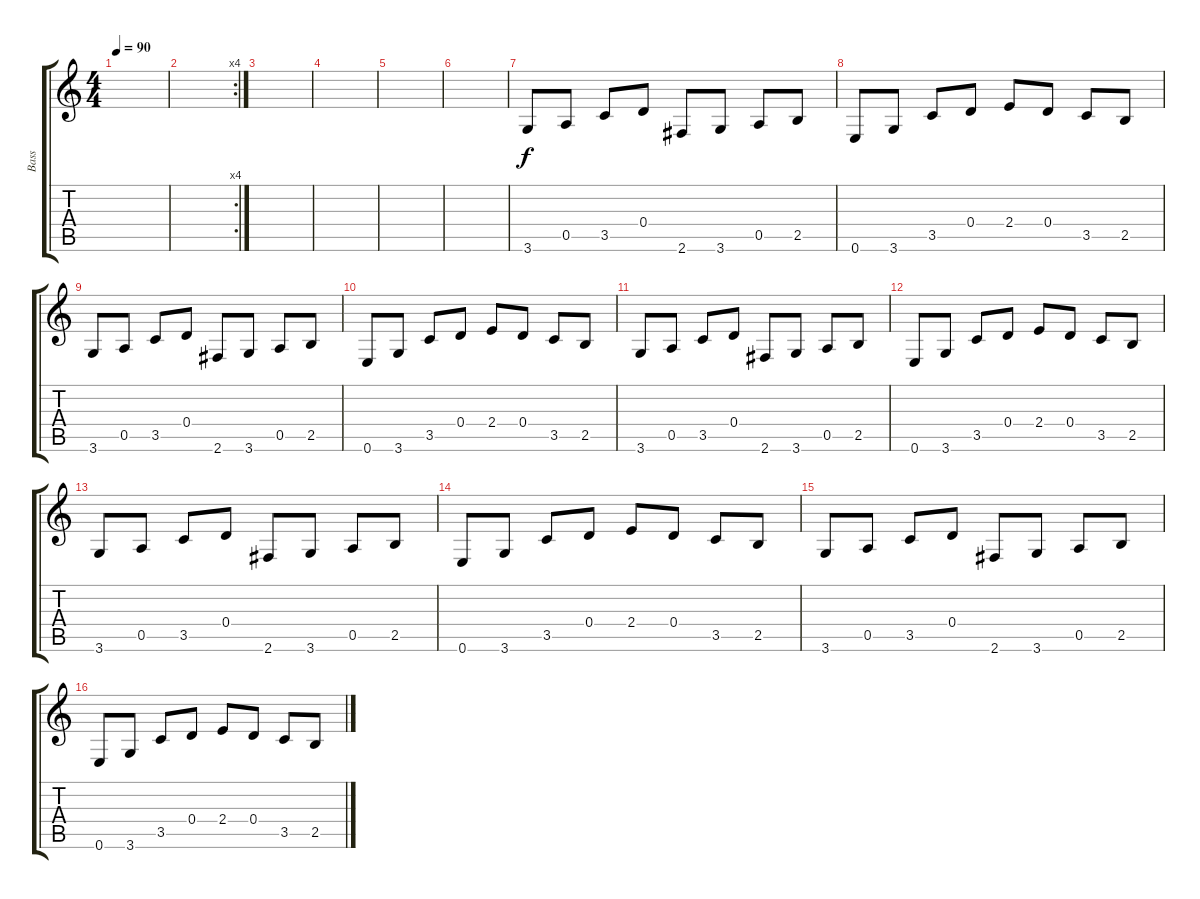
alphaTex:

\track ("Bass" "Bass") {instrument electricbassfinger}
\staff {score tabs}
\tuning (E4 B3 G3 D3 A2 E2) {hide}
\ts (4 4)
\tempo 90
\clef g2
\ks c
|
\rc 4
|
|
|
|
|
3.6.8 0.5.8 3.5.8 0.4.8 2.6.8 3.6.8 0.5.8 2.5.8 |
0.6.8 3.6.8 3.5.8 0.4.8 2.4.8 0.4.8 3.5.8 2.5.8 |
3.6.8 0.5.8 3.5.8 0.4.8 2.6.8 3.6.8 0.5.8 2.5.8 |
0.6.8 3.6.8 3.5.8 0.4.8 2.4.8 0.4.8 3.5.8 2.5.8 |
3.6.8 0.5.8 3.5.8 0.4.8 2.6.8 3.6.8 0.5.8 2.5.8 |
0.6.8 3.6.8 3.5.8 0.4.8 2.4.8 0.4.8 3.5.8 2.5.8 |
3.6.8 0.5.8 3.5.8 0.4.8 2.6.8 3.6.8 0.5.8 2.5.8 |
0.6.8 3.6.8 3.5.8 0.4.8 2.4.8 0.4.8 3.5.8 2.5.8 |
3.6.8 0.5.8 3.5.8 0.4.8 2.6.8 3.6.8 0.5.8 2.5.8 |
0.6.8 3.6.8 3.5.8 0.4.8 2.4.8 0.4.8 3.5.8 2.5.8
